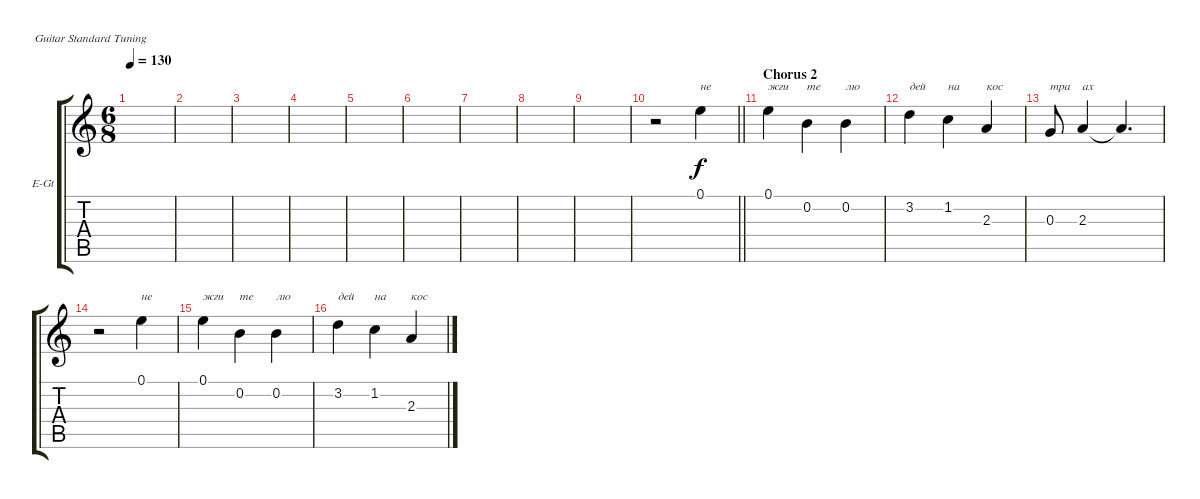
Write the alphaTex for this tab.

\bracketExtendMode groupsimilarinstruments
\firstSystemTrackNameOrientation horizontal
\otherSystemsTrackNameOrientation horizontal
\track ("vocal back (Artur Potemkin)" "E-Gt") {instrument electricguitarclean}
\staff {score tabs}
\tuning (E4 B3 G3 D3 A2 E2)
\ts (6 8)
\tempo 130
\clef g2
\scale
0.333333
\ks aminor
|
\scale
0.333333 |
\scale
0.333333 |
\scale
0.333333 |
\scale
0.333333 |
\scale
0.333333 |
\scale
0.333333 |
\scale
0.333333 |
\scale
0.333333 |
\scale
0.333333
\barLineRight lightlight
r.2 0.1.4{txt "не"} |
\section ("" "Chorus 2")
\scale
0.333333 0.1.4{txt "жги"} 0.2.4{txt "те"} 0.2.4{txt "лю"} |
\scale
0.333333 3.2.4{txt "дей"} 1.2.4{txt "на"} 2.3.4{txt "кос"} |
\scale
0.333333 0.3.8{txt "тра"} 2.3.4{txt "ах"} 2.3{t}.4{d} |
\scale
0.333333 r.2 0.1.4{txt "не"} |
\scale
0.333333 0.1.4{txt "жги"} 0.2.4{txt "те"} 0.2.4{txt "лю"} |
\scale
0.333333 3.2.4{txt "дей"} 1.2.4{txt "на"} 2.3.4{txt "кос"}
